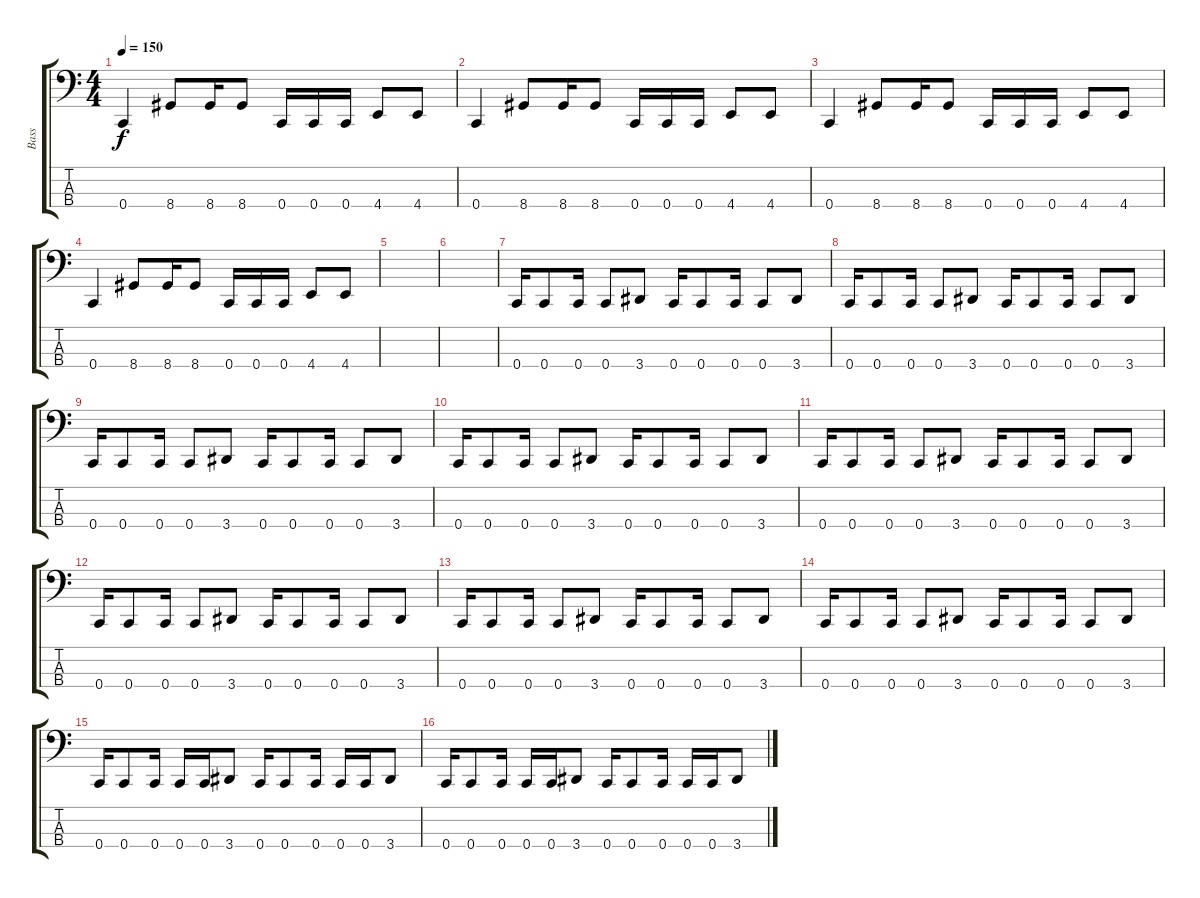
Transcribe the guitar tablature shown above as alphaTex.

\track ("Bass" "Bass") {instrument electricbassfinger}
\staff {score tabs}
\tuning (F2 C2 G1 C1) {hide}
\ts (4 4)
\tempo 150
\clef f4
\ks c
0.4.4{dy f} 8.4.8 8.4.16 8.4.8 0.4.16 0.4.16 0.4.16 4.4.8 4.4.8 |
0.4.4 8.4.8 8.4.16 8.4.8 0.4.16 0.4.16 0.4.16 4.4.8 4.4.8 |
0.4.4 8.4.8 8.4.16 8.4.8 0.4.16 0.4.16 0.4.16 4.4.8 4.4.8 |
0.4.4 8.4.8 8.4.16 8.4.8 0.4.16 0.4.16 0.4.16 4.4.8 4.4.8 |
|
|
0.4.16 0.4.8 0.4.16 0.4.8 3.4.8 0.4.16 0.4.8 0.4.16 0.4.8 3.4.8 |
0.4.16 0.4.8 0.4.16 0.4.8 3.4.8 0.4.16 0.4.8 0.4.16 0.4.8 3.4.8 |
0.4.16 0.4.8 0.4.16 0.4.8 3.4.8 0.4.16 0.4.8 0.4.16 0.4.8 3.4.8 |
0.4.16 0.4.8 0.4.16 0.4.8 3.4.8 0.4.16 0.4.8 0.4.16 0.4.8 3.4.8 |
0.4.16 0.4.8 0.4.16 0.4.8 3.4.8 0.4.16 0.4.8 0.4.16 0.4.8 3.4.8 |
0.4.16 0.4.8 0.4.16 0.4.8 3.4.8 0.4.16 0.4.8 0.4.16 0.4.8 3.4.8 |
0.4.16 0.4.8 0.4.16 0.4.8 3.4.8 0.4.16 0.4.8 0.4.16 0.4.8 3.4.8 |
0.4.16 0.4.8 0.4.16 0.4.8 3.4.8 0.4.16 0.4.8 0.4.16 0.4.8 3.4.8 |
0.4.16 0.4.8 0.4.16 0.4.16 0.4.16 3.4.8 0.4.16 0.4.8 0.4.16 0.4.16 0.4.16 3.4.8 |
0.4.16 0.4.8 0.4.16 0.4.16 0.4.16 3.4.8 0.4.16 0.4.8 0.4.16 0.4.16 0.4.16 3.4.8
